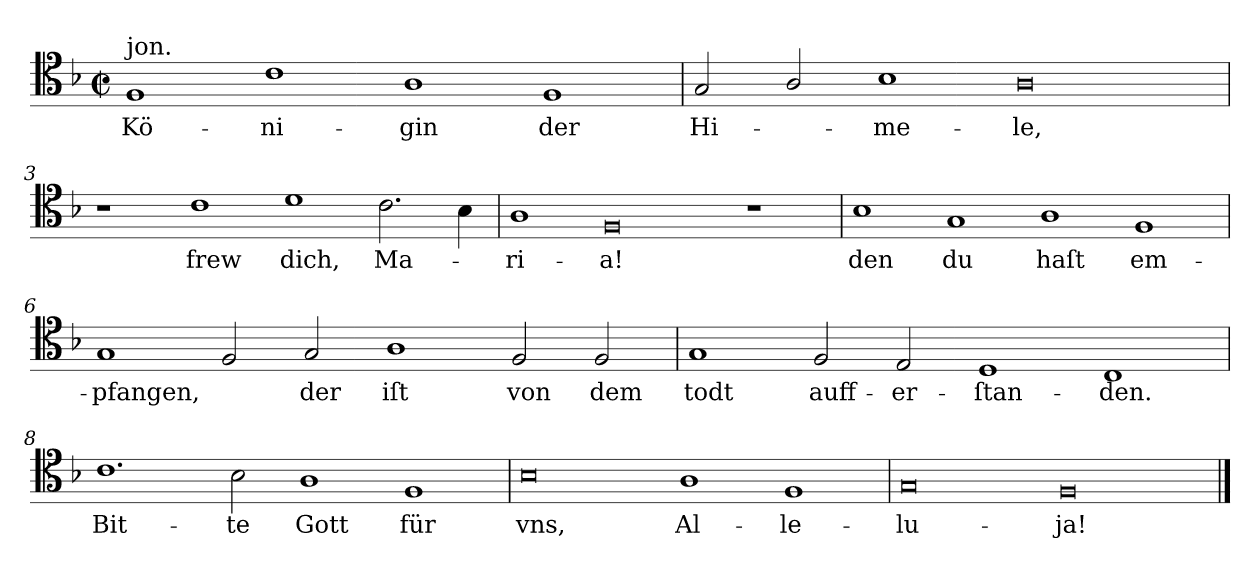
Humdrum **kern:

**kern	**text
*part1	*part1
*staff1	*staff1
*clefC4	*
*k[b-]	*
*F:ion	*
*M4/1	*
*met(c|)	*
=1	=1
!LO:TX:a:t=jon.	!
1F	Kö-
1c	-ni-
1A	-gin
1F	der
=2	=2
2G	Hi-
2A/	.
1B-	-me-
0A	-le,
=3	=3
1r	.
1c	frew
1d	dich,
2.c	Ma-
4B-	.
=4	=4
1A	-ri-
0F	-a!
1r	.
=5	=5
1B-	den
1G	du
1A	haſt
1F	em-
=6	=6
1G	-pfangen,
2F	.
2G	der
1A	iſt
2F	von
2F	dem
=7	=7
1G	todt
2F	auff-
2E	-er-
1D	-ſtan-
1C	-den.
=8	=8
1.c	Bit-
2B-	-te
1A	Gott
1F	für
=9	=9
0B-	vns,
1A	Al-
1F	-le-
=10	=10
0G	-lu-
0F/	-ja!
==	==
*-	*-
